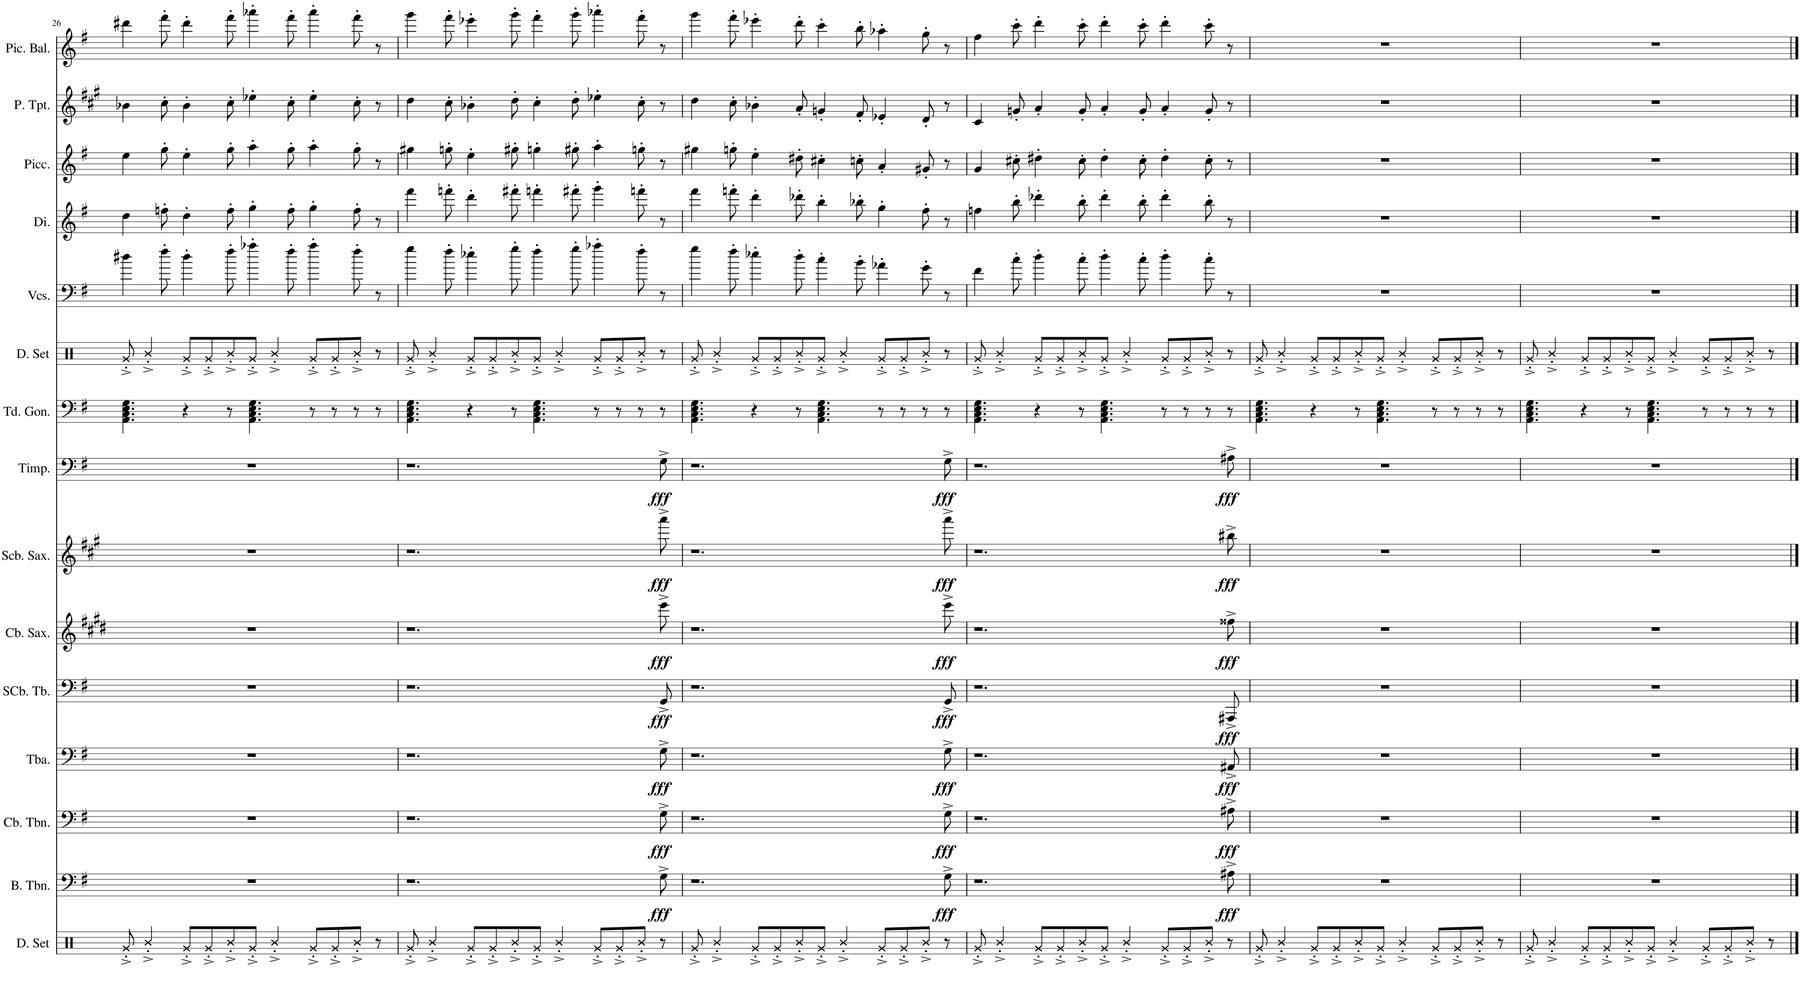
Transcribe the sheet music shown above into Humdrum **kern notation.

**kern	**kern	**dynam	**kern	**dynam	**kern	**dynam	**kern	**dynam	**kern	**dynam	**kern	**dynam	**kern	**dynam	**kern	**kern	**kern	**kern	**kern	**kern	**kern
*part15	*part14	*part14	*part13	*part13	*part12	*part12	*part11	*part11	*part10	*part10	*part9	*part9	*part8	*part8	*part7	*part6	*part5	*part4	*part3	*part2	*part1
*staff15	*staff14	*staff14	*staff13	*staff13	*staff12	*staff12	*staff11	*staff11	*staff10	*staff10	*staff9	*staff9	*staff8	*staff8	*staff7	*staff6	*staff5	*staff4	*staff3	*staff2	*staff1
*I"Drumset	*I"Bass Trombone	*	*I"Contrabass Trombone	*	*I"Tuba	*	*I"Sub-Contrabass Tuba	*	*I"Contrabass Saxophone	*	*I"Subcontrabass Saxophone	*	*I"Timpani	*	*I"Tuned Gongs	*I"Drumset	*I"Violoncellos	*I"Dizi	*I"Piccolo	*I"Piccolo Trumpet	*I"Piccolo Balalaika
*I'D. Set	*I'B. Tbn.	*	*I'Cb. Tbn.	*	*I'Tba.	*	*I'SCb. Tb.	*	*I'Cb. Sax.	*	*I'Scb. Sax.	*	*I'Timp.	*	*I'Td. Gon.	*I'D. Set	*I'Vcs.	*I'Di.	*I'Picc.	*I'P. Tpt.	*I'Pic. Bal.
!!LO:PB:g=z
*clefX	*clefF4	*	*clefF4	*	*clefF4	*	*clefF4	*	*clefG2	*	*clefG2	*	*clefF4	*	*clefF4	*clefX	*clefF4	*clefG2	*clefG2	*clefG2	*clefG2
*	*	*	*	*	*	*	*	*	*Trd19c33	*	*Trd22c38	*	*	*	*	*	*	*Trd-7c-12	*Trd-7c-12	*Trd-6c-10	*
*k[]	*k[f#]	*	*k[f#]	*	*k[f#]	*	*k[f#]	*	*k[f#c#g#d#]	*	*k[f#c#g#]	*	*k[f#]	*	*k[f#]	*k[]	*k[f#]	*k[f#]	*k[f#]	*k[f#c#g#]	*k[f#]
*M13/8	*M13/8	*	*M13/8	*	*M13/8	*	*M13/8	*	*M13/8	*	*M13/8	*	*M13/8	*	*M13/8	*M13/8	*M13/8	*M13/8	*M13/8	*M13/8	*M13/8
=26	=26	=26	=26	=26	=26	=26	=26	=26	=26	=26	=26	=26	=26	=26	=26	=26	=26	=26	=26	=26	=26
8Rg'^/	8%13r	.	8%13r	.	8%13r	.	8%13r	.	8%13r	.	8%13r	.	8%13r	.	4.AA\ 4.C\ 4.E\ 4.G\	8Rg'^/	4dd#X\	4dd\	4ee\	4b-X\	4ddd#X\
4R'^/	.	.	.	.	.	.	.	.	.	.	.	.	.	.	.	4R'^/	.	.	.	.	.
.	.	.	.	.	.	.	.	.	.	.	.	.	.	.	.	.	8ff#'\	8ffn'\	8gg'\	8cc#'\	8fff#'\
8Rg'^/L	.	.	.	.	.	.	.	.	.	.	.	.	.	.	4r	8Rg'^/L	4dd#'\	4dd'\	4ee'\	4b-'\	4ddd#'\
8Rg'^/	.	.	.	.	.	.	.	.	.	.	.	.	.	.	.	8Rg'^/	.	.	.	.	.
8R'^/	.	.	.	.	.	.	.	.	.	.	.	.	.	.	8r	8R'^/	8ff#'\	8ff'\	8gg'\	8cc#'\	8fff#'\
8Rg'^/J	.	.	.	.	.	.	.	.	.	.	.	.	.	.	4.AA\ 4.C\ 4.E\ 4.G\	8Rg'^/J	4aa-X'\	4gg'\	4aa'\	4ee-X'\	4aaa-X'\
4R'^/	.	.	.	.	.	.	.	.	.	.	.	.	.	.	.	4R'^/	.	.	.	.	.
.	.	.	.	.	.	.	.	.	.	.	.	.	.	.	.	.	8ff#'\	8ff'\	8gg'\	8cc#'\	8fff#'\
8Rg'^/L	.	.	.	.	.	.	.	.	.	.	.	.	.	.	8r	8Rg'^/L	4aa-'\	4gg'\	4aa'\	4ee-'\	4aaa-'\
8Rg'^/	.	.	.	.	.	.	.	.	.	.	.	.	.	.	8r	8Rg'^/	.	.	.	.	.
8R'^/J	.	.	.	.	.	.	.	.	.	.	.	.	.	.	8r	8R'^/J	8ff#'\	8ff'\	8gg'\	8cc#'\	8fff#'\
8r	.	.	.	.	.	.	.	.	.	.	.	.	.	.	8r	8r	8r	8r	8r	8r	8r
=27	=27	=27	=27	=27	=27	=27	=27	=27	=27	=27	=27	=27	=27	=27	=27	=27	=27	=27	=27	=27	=27
8Rg'^/	1.r	.	1.r	.	1.r	.	1.r	.	1.r	.	1.r	.	1.r	.	4.AA\ 4.C\ 4.E\ 4.G\	8Rg'^/	4gg\	4fff#\	4gg#X\	4dd\	4ggg\
4R'^/	.	.	.	.	.	.	.	.	.	.	.	.	.	.	.	4R'^/	.	.	.	.	.
.	.	.	.	.	.	.	.	.	.	.	.	.	.	.	.	.	8ff#'\	8fffn'\	8ggn'\	8cc#'\	8fff#'\
8Rg'^/L	.	.	.	.	.	.	.	.	.	.	.	.	.	.	4r	8Rg'^/L	4ee-X'\	4ddd'\	4ee'\	4b-X'\	4eee-X'\
8Rg'^/	.	.	.	.	.	.	.	.	.	.	.	.	.	.	.	8Rg'^/	.	.	.	.	.
8R'^/	.	.	.	.	.	.	.	.	.	.	.	.	.	.	8r	8R'^/	8gg'\	8fff#X'\	8gg#X'\	8dd'\	8ggg'\
8Rg'^/J	.	.	.	.	.	.	.	.	.	.	.	.	.	.	4.AA\ 4.C\ 4.E\ 4.G\	8Rg'^/J	4ff#'\	4fffn'\	4ggn'\	4cc#'\	4fff#'\
4R'^/	.	.	.	.	.	.	.	.	.	.	.	.	.	.	.	4R'^/	.	.	.	.	.
.	.	.	.	.	.	.	.	.	.	.	.	.	.	.	.	.	8gg'\	8fff#X'\	8gg#X'\	8dd'\	8ggg'\
8Rg'^/L	.	.	.	.	.	.	.	.	.	.	.	.	.	.	8r	8Rg'^/L	4aa-X'\	4ggg'\	4aa'\	4ee-X'\	4aaa-X'\
8Rg'^/	.	.	.	.	.	.	.	.	.	.	.	.	.	.	8r	8Rg'^/	.	.	.	.	.
8R'^/J	.	.	.	.	.	.	.	.	.	.	.	.	.	.	8r	8R'^/J	8ff#'\	8fffn'\	8ggn'\	8cc#'\	8fff#'\
!	!	!LO:DY:b	!	!LO:DY:b	!	!LO:DY:b	!	!LO:DY:b	!	!LO:DY:b	!	!LO:DY:b	!	!LO:DY:b	!	!	!	!	!	!	!
8r	8G^\	fff	8G^\	fff	8G^\	fff	8GG^/	fff	8eee^\	fff	8aaa^\	fff	8G^\	fff	8r	8r	8r	8r	8r	8r	8r
=28	=28	=28	=28	=28	=28	=28	=28	=28	=28	=28	=28	=28	=28	=28	=28	=28	=28	=28	=28	=28	=28
8Rg'^/	1.r	.	1.r	.	1.r	.	1.r	.	1.r	.	1.r	.	1.r	.	4.AA\ 4.C\ 4.E\ 4.G\	8Rg'^/	4gg\	4fff#\	4gg#X\	4dd\	4ggg\
4R'^/	.	.	.	.	.	.	.	.	.	.	.	.	.	.	.	4R'^/	.	.	.	.	.
.	.	.	.	.	.	.	.	.	.	.	.	.	.	.	.	.	8ff#'\	8fffn'\	8ggn'\	8cc#'\	8fff#'\
8Rg'^/L	.	.	.	.	.	.	.	.	.	.	.	.	.	.	4r	8Rg'^/L	4ee-X'\	4ddd'\	4ee'\	4b-X'\	4eee-X'\
8Rg'^/	.	.	.	.	.	.	.	.	.	.	.	.	.	.	.	8Rg'^/	.	.	.	.	.
8R'^/	.	.	.	.	.	.	.	.	.	.	.	.	.	.	8r	8R'^/	8dd'\	8ddd-X'\	8dd#X'\	8a'/	8ddd'\
8Rg'^/J	.	.	.	.	.	.	.	.	.	.	.	.	.	.	4.AA\ 4.C\ 4.E\ 4.G\	8Rg'^/J	4cc'\	4bb'\	4cc#X'\	4gn'/	4ccc'\
4R'^/	.	.	.	.	.	.	.	.	.	.	.	.	.	.	.	4R'^/	.	.	.	.	.
.	.	.	.	.	.	.	.	.	.	.	.	.	.	.	.	.	8b'\	8bb-X'\	8ccn'\	8f#'/	8bb'\
8Rg'^/L	.	.	.	.	.	.	.	.	.	.	.	.	.	.	8r	8Rg'^/L	4a-X'\	4gg'\	4a'/	4e-X'/	4aa-X'\
8Rg'^/	.	.	.	.	.	.	.	.	.	.	.	.	.	.	8r	8Rg'^/	.	.	.	.	.
8R'^/J	.	.	.	.	.	.	.	.	.	.	.	.	.	.	8r	8R'^/J	8g'\	8ff#'\	8g#X'/	8d'/	8gg'\
!	!	!LO:DY:b	!	!LO:DY:b	!	!LO:DY:b	!	!LO:DY:b	!	!LO:DY:b	!	!LO:DY:b	!	!LO:DY:b	!	!	!	!	!	!	!
8r	8G^\	fff	8G^\	fff	8G^\	fff	8GG^/	fff	8eee^\	fff	8aaa^\	fff	8G^\	fff	8r	8r	8r	8r	8r	8r	8r
=29	=29	=29	=29	=29	=29	=29	=29	=29	=29	=29	=29	=29	=29	=29	=29	=29	=29	=29	=29	=29	=29
8Rg'^/	1.r	.	1.r	.	1.r	.	1.r	.	1.r	.	1.r	.	1.r	.	4.AA\ 4.C\ 4.E\ 4.G\	8Rg'^/	4f#\	4ffn\	4g/	4c#/	4ff#\
4R'^/	.	.	.	.	.	.	.	.	.	.	.	.	.	.	.	4R'^/	.	.	.	.	.
.	.	.	.	.	.	.	.	.	.	.	.	.	.	.	.	.	8cc'\	8bb'\	8cc#X'\	8gn'/	8ccc'\
8Rg'^/L	.	.	.	.	.	.	.	.	.	.	.	.	.	.	4r	8Rg'^/L	4dd'\	4ddd-X'\	4dd#X'\	4a'/	4ddd'\
8Rg'^/	.	.	.	.	.	.	.	.	.	.	.	.	.	.	.	8Rg'^/	.	.	.	.	.
8R'^/	.	.	.	.	.	.	.	.	.	.	.	.	.	.	8r	8R'^/	8cc'\	8bb'\	8cc#'\	8g'/	8ccc'\
8Rg'^/J	.	.	.	.	.	.	.	.	.	.	.	.	.	.	4.AA\ 4.C\ 4.E\ 4.G\	8Rg'^/J	4dd'\	4ddd-'\	4dd#'\	4a'/	4ddd'\
4R'^/	.	.	.	.	.	.	.	.	.	.	.	.	.	.	.	4R'^/	.	.	.	.	.
.	.	.	.	.	.	.	.	.	.	.	.	.	.	.	.	.	8cc'\	8bb'\	8cc#'\	8g'/	8ccc'\
8Rg'^/L	.	.	.	.	.	.	.	.	.	.	.	.	.	.	8r	8Rg'^/L	4dd'\	4ddd-'\	4dd#'\	4a'/	4ddd'\
8Rg'^/	.	.	.	.	.	.	.	.	.	.	.	.	.	.	8r	8Rg'^/	.	.	.	.	.
8R'^/J	.	.	.	.	.	.	.	.	.	.	.	.	.	.	8r	8R'^/J	8cc'\	8bb'\	8cc#'\	8g'/	8ccc'\
!	!	!LO:DY:b	!	!LO:DY:b	!	!LO:DY:b	!	!LO:DY:b	!	!LO:DY:b	!	!LO:DY:b	!	!LO:DY:b	!	!	!	!	!	!	!
8r	8A#X^\	fff	8A#X^\	fff	8AA#X^/	fff	8AAA#X^/	fff	8ff##X^\	fff	8bb#X^\	fff	8A#X^\	fff	8r	8r	8r	8r	8r	8r	8r
=30	=30	=30	=30	=30	=30	=30	=30	=30	=30	=30	=30	=30	=30	=30	=30	=30	=30	=30	=30	=30	=30
8Rg'^/	8%13r	.	8%13r	.	8%13r	.	8%13r	.	8%13r	.	8%13r	.	8%13r	.	4.AA\ 4.C\ 4.E\ 4.G\	8Rg'^/	8%13r	8%13r	8%13r	8%13r	8%13r
4R'^/	.	.	.	.	.	.	.	.	.	.	.	.	.	.	.	4R'^/	.	.	.	.	.
8Rg'^/L	.	.	.	.	.	.	.	.	.	.	.	.	.	.	4r	8Rg'^/L	.	.	.	.	.
8Rg'^/	.	.	.	.	.	.	.	.	.	.	.	.	.	.	.	8Rg'^/	.	.	.	.	.
8R'^/	.	.	.	.	.	.	.	.	.	.	.	.	.	.	8r	8R'^/	.	.	.	.	.
8Rg'^/J	.	.	.	.	.	.	.	.	.	.	.	.	.	.	4.AA\ 4.C\ 4.E\ 4.G\	8Rg'^/J	.	.	.	.	.
4R'^/	.	.	.	.	.	.	.	.	.	.	.	.	.	.	.	4R'^/	.	.	.	.	.
8Rg'^/L	.	.	.	.	.	.	.	.	.	.	.	.	.	.	8r	8Rg'^/L	.	.	.	.	.
8Rg'^/	.	.	.	.	.	.	.	.	.	.	.	.	.	.	8r	8Rg'^/	.	.	.	.	.
8R'^/J	.	.	.	.	.	.	.	.	.	.	.	.	.	.	8r	8R'^/J	.	.	.	.	.
8r	.	.	.	.	.	.	.	.	.	.	.	.	.	.	8r	8r	.	.	.	.	.
=31	=31	=31	=31	=31	=31	=31	=31	=31	=31	=31	=31	=31	=31	=31	=31	=31	=31	=31	=31	=31	=31
8Rg'^/	8%13r	.	8%13r	.	8%13r	.	8%13r	.	8%13r	.	8%13r	.	8%13r	.	4.AA\ 4.C\ 4.E\ 4.G\	8Rg'^/	8%13r	8%13r	8%13r	8%13r	8%13r
4R'^/	.	.	.	.	.	.	.	.	.	.	.	.	.	.	.	4R'^/	.	.	.	.	.
8Rg'^/L	.	.	.	.	.	.	.	.	.	.	.	.	.	.	4r	8Rg'^/L	.	.	.	.	.
8Rg'^/	.	.	.	.	.	.	.	.	.	.	.	.	.	.	.	8Rg'^/	.	.	.	.	.
8R'^/	.	.	.	.	.	.	.	.	.	.	.	.	.	.	8r	8R'^/	.	.	.	.	.
8Rg'^/J	.	.	.	.	.	.	.	.	.	.	.	.	.	.	4.AA\ 4.C\ 4.E\ 4.G\	8Rg'^/J	.	.	.	.	.
4R'^/	.	.	.	.	.	.	.	.	.	.	.	.	.	.	.	4R'^/	.	.	.	.	.
8Rg'^/L	.	.	.	.	.	.	.	.	.	.	.	.	.	.	8r	8Rg'^/L	.	.	.	.	.
8Rg'^/	.	.	.	.	.	.	.	.	.	.	.	.	.	.	8r	8Rg'^/	.	.	.	.	.
8R'^/J	.	.	.	.	.	.	.	.	.	.	.	.	.	.	8r	8R'^/J	.	.	.	.	.
8r	.	.	.	.	.	.	.	.	.	.	.	.	.	.	8r	8r	.	.	.	.	.
==	==	==	==	==	==	==	==	==	==	==	==	==	==	==	==	==	==	==	==	==	==
*-	*-	*-	*-	*-	*-	*-	*-	*-	*-	*-	*-	*-	*-	*-	*-	*-	*-	*-	*-	*-	*-
